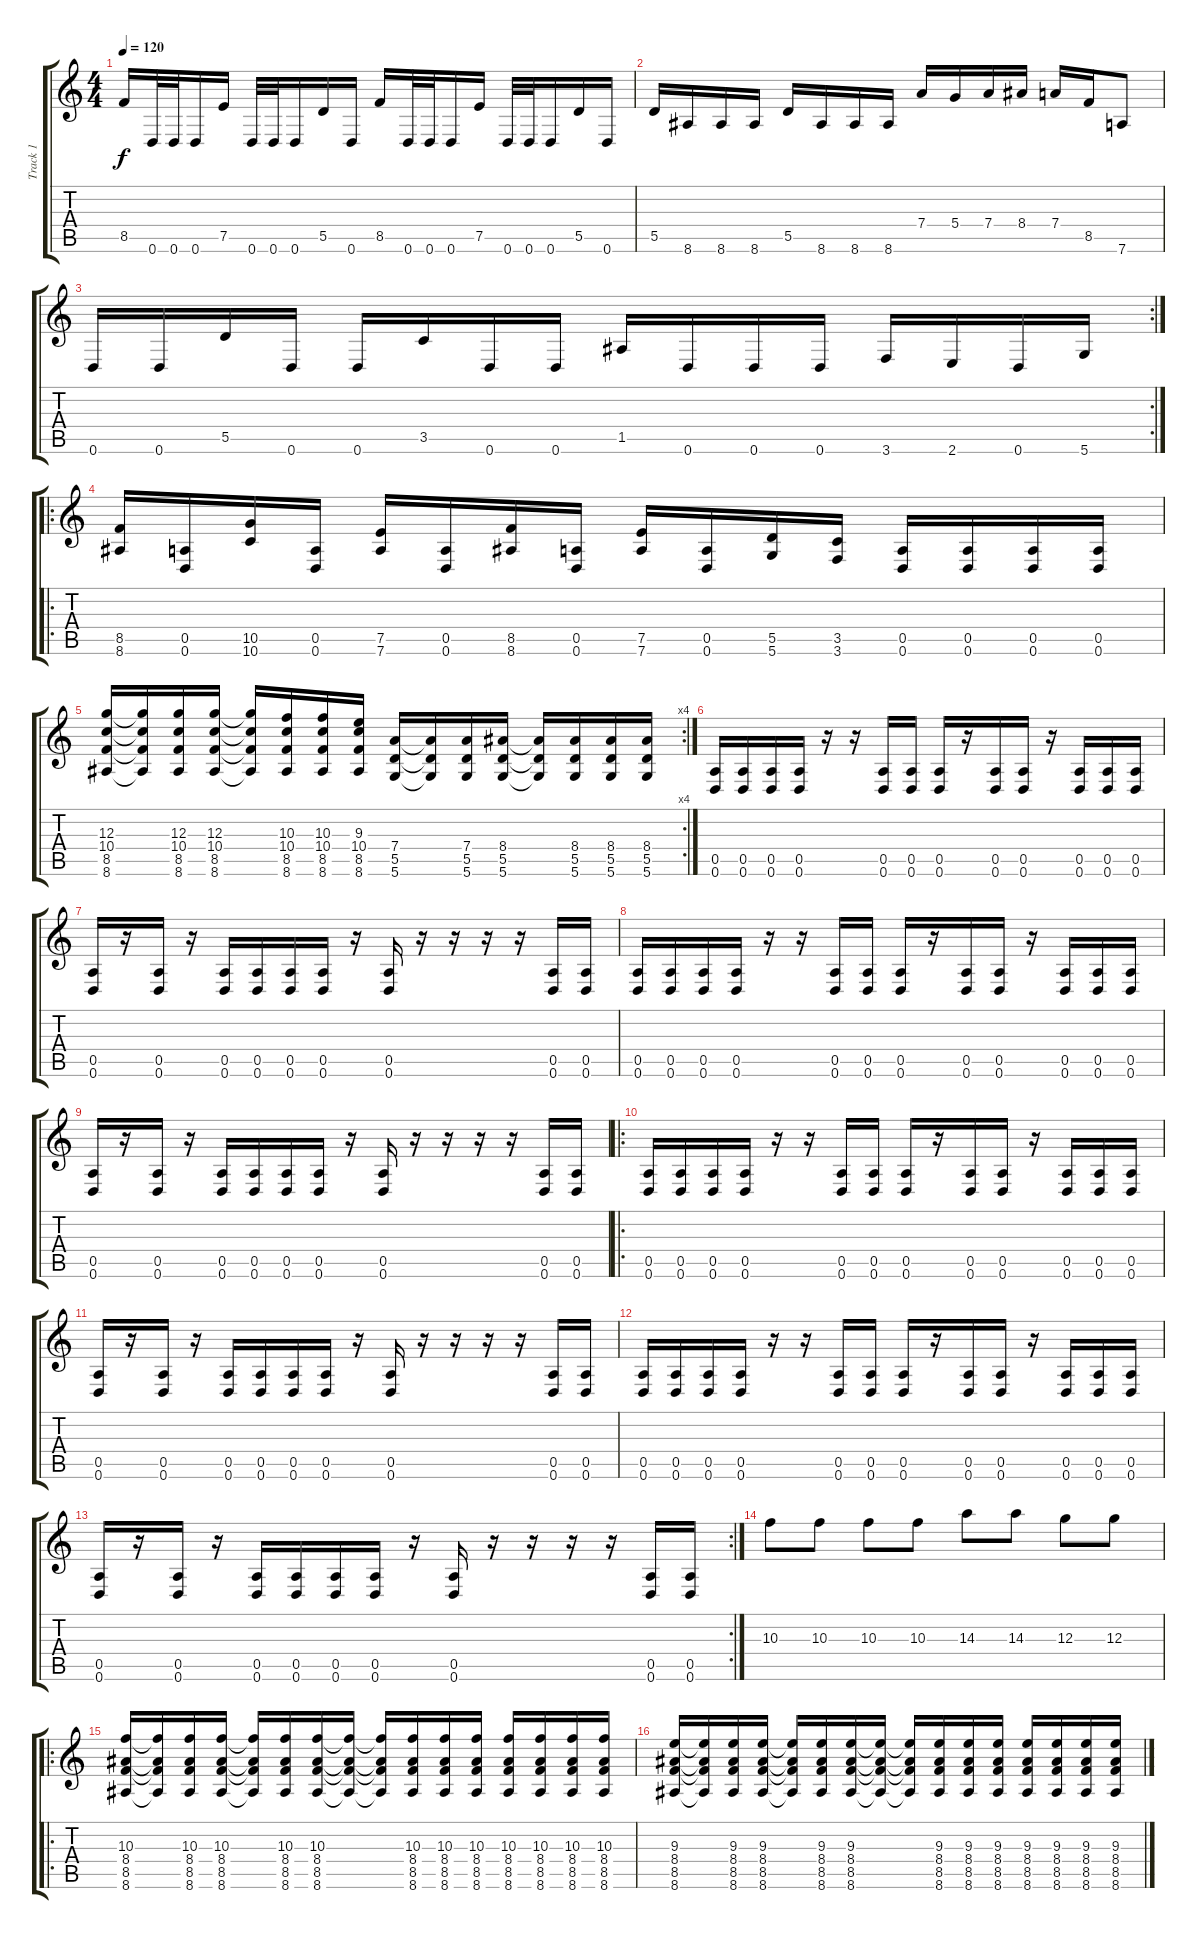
\track ("Track 1" "Track 1") {instrument distortionguitar}
\staff {score tabs}
\tuning (E4 B3 G3 D3 A2 D2) {hide}
\ts (4 4)
\tempo 120
\clef g2
\ks c
8.5.16{dy f} 0.6.32 0.6.32 0.6.16 7.5.16 0.6.32 0.6.32 0.6.16 5.5.16 0.6.16 8.5.16 0.6.32 0.6.32 0.6.16 7.5.16 0.6.32 0.6.32 0.6.16 5.5.16 0.6.16 |
5.5.16 8.6.16 8.6.16 8.6.16 5.5.16 8.6.16 8.6.16 8.6.16 7.4.16 5.4.16 7.4.16 8.4.16 7.4.16 8.5.16 7.6.8 |
\rc 2
0.6.16 0.6.16 5.5.16 0.6.16 0.6.16 3.5.16 0.6.16 0.6.16 1.5.16 0.6.16 0.6.16 0.6.16 3.6.16 2.6.16 0.6.16 5.6.16 |
\ro
(8.5 8.6).16 (0.5 0.6).16 (10.5 10.6).16 (0.5 0.6).16 (7.5 7.6).16 (0.5 0.6).16 (8.5 8.6).16 (0.5 0.6).16 (7.5 7.6).16 (0.5 0.6).16 (5.5 5.6).16 (3.5 3.6).16 (0.5 0.6).16 (0.5 0.6).16 (0.5 0.6).16 (0.5 0.6).16 |
\rc 4
(12.3 10.4 8.5 8.6).16 (12.3{t} 10.4{t} 8.5{t} 8.6{t}).16 (12.3 10.4 8.5 8.6).16 (12.3 10.4 8.5 8.6).16 (12.3{t} 10.4{t} 8.5{t} 8.6{t}).16 (10.3 10.4 8.5 8.6).16 (10.3 10.4 8.5 8.6).16 (9.3 10.4 8.5 8.6).16 (7.4 5.5 5.6).16 (7.4{t} 5.5{t} 5.6{t}).16 (7.4 5.5 5.6).16 (8.4 5.5 5.6).16 (8.4{t} 5.5{t} 5.6{t}).16 (8.4 5.5 5.6).16 (8.4 5.5 5.6).16 (8.4 5.5 5.6).16 |
(0.5 0.6).16 (0.5 0.6).16 (0.5 0.6).16 (0.5 0.6).16 r.16 r.16 (0.5 0.6).16 (0.5 0.6).16 (0.5 0.6).16 r.16 (0.5 0.6).16 (0.5 0.6).16 r.16 (0.5 0.6).16 (0.5 0.6).16 (0.5 0.6).16 |
(0.5 0.6).16 r.16 (0.5 0.6).16 r.16 (0.5 0.6).16 (0.5 0.6).16 (0.5 0.6).16 (0.5 0.6).16 r.16 (0.5 0.6).16 r.16 r.16 r.16 r.16 (0.5 0.6).16 (0.5 0.6).16 |
(0.5 0.6).16 (0.5 0.6).16 (0.5 0.6).16 (0.5 0.6).16 r.16 r.16 (0.5 0.6).16 (0.5 0.6).16 (0.5 0.6).16 r.16 (0.5 0.6).16 (0.5 0.6).16 r.16 (0.5 0.6).16 (0.5 0.6).16 (0.5 0.6).16 |
(0.5 0.6).16 r.16 (0.5 0.6).16 r.16 (0.5 0.6).16 (0.5 0.6).16 (0.5 0.6).16 (0.5 0.6).16 r.16 (0.5 0.6).16 r.16 r.16 r.16 r.16 (0.5 0.6).16 (0.5 0.6).16 |
\ro
(0.5 0.6).16 (0.5 0.6).16 (0.5 0.6).16 (0.5 0.6).16 r.16 r.16 (0.5 0.6).16 (0.5 0.6).16 (0.5 0.6).16 r.16 (0.5 0.6).16 (0.5 0.6).16 r.16 (0.5 0.6).16 (0.5 0.6).16 (0.5 0.6).16 |
(0.5 0.6).16 r.16 (0.5 0.6).16 r.16 (0.5 0.6).16 (0.5 0.6).16 (0.5 0.6).16 (0.5 0.6).16 r.16 (0.5 0.6).16 r.16 r.16 r.16 r.16 (0.5 0.6).16 (0.5 0.6).16 |
(0.5 0.6).16 (0.5 0.6).16 (0.5 0.6).16 (0.5 0.6).16 r.16 r.16 (0.5 0.6).16 (0.5 0.6).16 (0.5 0.6).16 r.16 (0.5 0.6).16 (0.5 0.6).16 r.16 (0.5 0.6).16 (0.5 0.6).16 (0.5 0.6).16 |
\rc 2
(0.5 0.6).16 r.16 (0.5 0.6).16 r.16 (0.5 0.6).16 (0.5 0.6).16 (0.5 0.6).16 (0.5 0.6).16 r.16 (0.5 0.6).16 r.16 r.16 r.16 r.16 (0.5 0.6).16 (0.5 0.6).16 |
10.3.8 10.3.8 10.3.8 10.3.8 14.3.8 14.3.8 12.3.8 12.3.8 |
\ro
(10.3 8.4 8.5 8.6).16 (10.3{t} 8.4{t} 8.5{t} 8.6{t}).16 (10.3 8.4 8.5 8.6).16 (10.3 8.4 8.5 8.6).16 (10.3{t} 8.4{t} 8.5{t} 8.6{t}).16 (10.3 8.4 8.5 8.6).16 (10.3 8.4 8.5 8.6).16 (10.3{t} 8.4{t} 8.5{t} 8.6{t}).16 (10.3{t} 8.4{t} 8.5{t} 8.6{t}).16 (10.3 8.4 8.5 8.6).16 (10.3 8.4 8.5 8.6).16 (10.3 8.4 8.5 8.6).16 (10.3 8.4 8.5 8.6).16 (10.3 8.4 8.5 8.6).16 (10.3 8.4 8.5 8.6).16 (10.3 8.4 8.5 8.6).16 |
(9.3 8.4 8.5 8.6).16 (9.3{t} 8.4{t} 8.5{t} 8.6{t}).16 (9.3 8.4 8.5 8.6).16 (9.3 8.4 8.5 8.6).16 (9.3{t} 8.4{t} 8.5{t} 8.6{t}).16 (9.3 8.4 8.5 8.6).16 (9.3 8.4 8.5 8.6).16 (9.3{t} 8.4{t} 8.5{t} 8.6{t}).16 (9.3{t} 8.4{t} 8.5{t} 8.6{t}).16 (9.3 8.4 8.5 8.6).16 (9.3 8.4 8.5 8.6).16 (9.3 8.4 8.5 8.6).16 (9.3 8.4 8.5 8.6).16 (9.3 8.4 8.5 8.6).16 (9.3 8.4 8.5 8.6).16 (9.3 8.4 8.5 8.6).16
